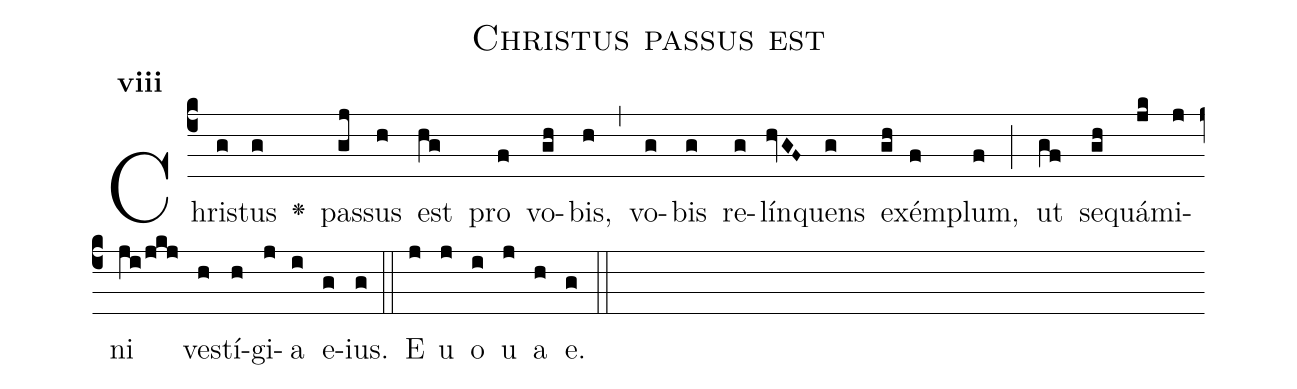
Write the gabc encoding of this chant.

name:Christus passus est;
office-part:Antiphona;
mode:8;
%%
initial-style: 1;
name: Christus passus est
book: Antiphonae & Responsoria/Tomus II, p. 65;
occasion: Hebdomada IV Quadragesimae Dominica;
office-part: Vesperae II Ant 3;
user-notes: ;
commentary: ;
annotation: 8g;
centering-scheme: english;
fontsize: 12;
font: OFLSortsMillGoudy;
height: 11;
width: 4.5;
%%
(c4)Chri(g)stus(g) <v>\greheightstar</v>() pas(gj)sus(h) est(hg) pro(f) vo(gh)bis,(h) (,) vo(g)bis(g) re(g)lín(hvGF~)quens(g) ex(gh)ém(f)plum,(f) (;) ut(gf) se(gh)quá(jk)mi(j)ni(ji/jkj) ve(h)stí(h)gi(j)a(i) e(g)ius.(g) (::)
E(j) u(j) o(i) u(j) a(h) e.(g) (::)
